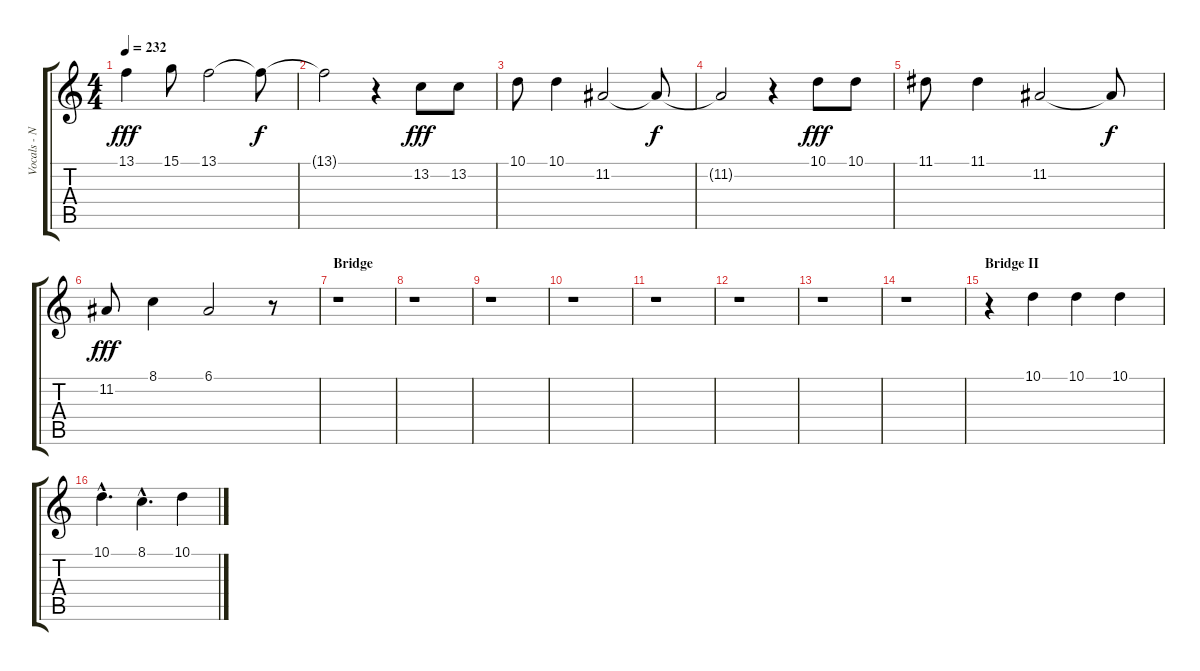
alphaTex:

\track ("Vocals - Nikola" "Vocals - N") {instrument flute}
\staff {score tabs}
\tuning (E4 B3 G3 D3 A2 E2) {hide}
\ts (4 4)
\tempo 232
\clef g2
\ks c
13.1.4{dy fff} 15.1.8 13.1.2 13.1{t}.8{dy f} |
13.1{t}.2 r.4 13.2.8{dy fff} 13.2.8 |
10.1.8 10.1.4 11.2.2 11.2{t}.8{dy f} |
11.2{t}.2 r.4 10.1.8{dy fff} 10.1.8 |
11.1.8 11.1.4 11.2.2 11.2{t}.8{dy f} |
11.2.8{dy fff} 8.1.4 6.1.2 r.8 |
\section ("" "Bridge")
r.1 |
r.1 |
r.1 |
r.1 |
r.1 |
r.1 |
r.1 |
r.1 |
\section ("" "Bridge II")
r.4 10.1.4 10.1.4 10.1.4 |
10.1{hac}.4{d} 8.1{hac}.4{d} 10.1.4
